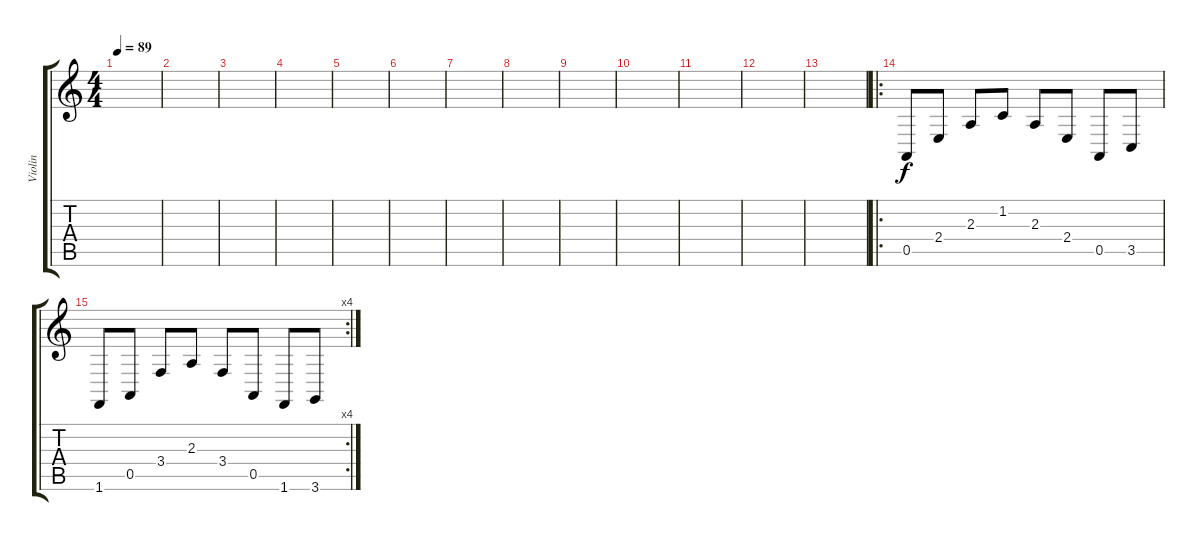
\track ("Violin" "Violin") {instrument violin}
\staff {score tabs}
\tuning (E4 B3 G3 D3 A2 E2) {hide}
\ts (4 4)
\tempo 89
\clef g2
\ks c
|
|
|
|
|
|
|
|
|
|
|
|
|
\ro
0.5.8 2.4.8 2.3.8 1.2.8 2.3.8 2.4.8 0.5.8 3.5.8 |
\rc 4
1.6.8 0.5.8 3.4.8 2.3.8 3.4.8 0.5.8 1.6.8 3.6.8
